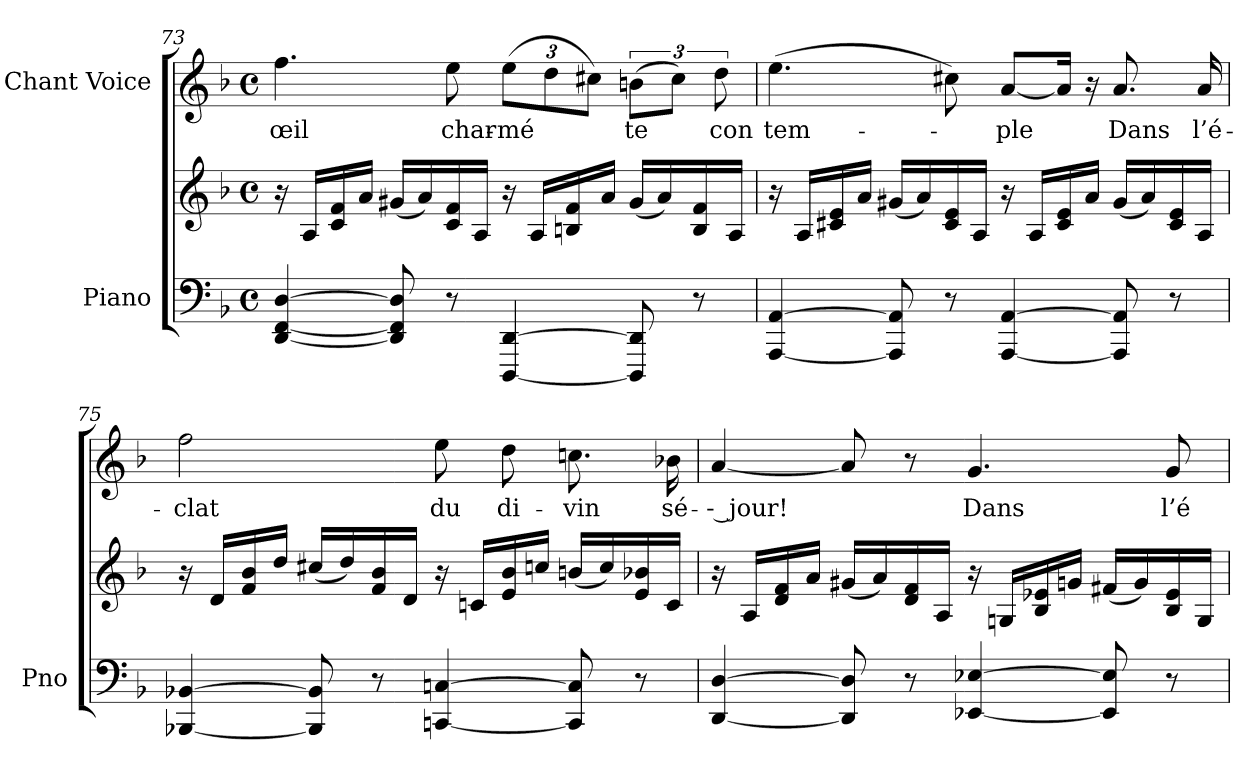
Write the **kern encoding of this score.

**kern	**kern	**kern	**text
*part2	*part2	*part1	*part1
*staff3	*staff2	*staff1	*staff1
*I"Piano	*	*I"Chant Voice	*
*I'Pno	*	*	*
*clefF4	*clefG2	*clefG2	*
*k[b-]	*k[b-]	*k[b-]	*
*M4/4	*M4/4	*M4/4	*
*met(c)	*met(c)	*met(c)	*
=73	=73	=73	=73
[4DD/ [4FF/ [4D/	16r	4.ff\	œil
.	16A/LL	.	.
.	16c/ 16f/	.	.
.	16a/JJ	.	.
8DD/] 8FF/] 8D/]	(16g#X/LL	.	.
.	16a/)	.	.
8r	16c/ 16f/	8ee\	char-
.	16A/JJ	.	.
[4DDD/ [4DD/	16r	(12ee\L	-mé
.	16A/LL	.	.
.	.	12dd\	.
.	16Bn/ 16f/	.	.
.	.	12cc#X\J)	.
.	16a/JJ	.	.
8DDD/] 8DD/]	(16g#/LL	(12bn\L	te
.	16a/)	.	.
.	.	12cc#\J)	.
8r	16B/ 16f/	.	.
.	.	12dd\	con
.	16A/JJ	.	.
=74	=74	=74	=74
[4AAA/ [4AA/	16r	(4.ee\	tem-
.	16A/LL	.	.
.	16c#X/ 16e/	.	.
.	16a/JJ	.	.
8AAA/] 8AA/]	(16g#X/LL	.	.
.	16a/)	.	.
8r	16c#/ 16e/	8cc#X\)	.
.	16A/JJ	.	.
[4AAA/ [4AA/	16r	[8a/L	-ple
.	16A/LL	.	.
.	16c#/ 16e/	16a/Jk]	.
.	16a/JJ	16r	.
8AAA/] 8AA/]	(16g#/LL	8.a/	Dans
.	16a/)	.	.
8r	16c#/ 16e/	.	.
.	16A/JJ	16a/	l’é-
=75	=75	=75	=75
[4BBB-X/ [4BB-X/	16r	2ff\	-clat
.	16d/LL	.	.
.	16f/ 16b-/	.	.
.	16dd/JJ	.	.
8BBB-/] 8BB-/]	(16cc#X/LL	.	.
.	16dd/)	.	.
8r	16f/ 16b-/	.	.
.	16d/JJ	.	.
[4CCn/ [4Cn/	16r	8ee\	du
.	16cn/LL	.	.
.	16e/ 16b-/	8dd\	di-
.	16ccn/JJ	.	.
8CC/] 8C/]	(16bn/LL	8.ccn\	-vin
.	16cc/)	.	.
8r	16e/ 16b-X/	.	.
.	16c/JJ	16b-X\	sé-
=76	=76	=76	=76
[4DD/ [4D/	16r	[4a/	-- jour!
.	16A/LL	.	.
.	16d/ 16f/	.	.
.	16a/JJ	.	.
8DD/] 8D/]	(16g#X/LL	8a/]	.
.	16a/)	.	.
8r	16d/ 16f/	8r	.
.	16A/JJ	.	.
[4EE-X/ [4E-X/	16r	4.g/	Dans
.	16Gn/LL	.	.
.	16B-/ 16e-X/	.	.
.	16gn/JJ	.	.
8EE-/] 8E-/]	(16f#X/LL	.	.
.	16g/)	.	.
8r	16B-/ 16e-/	8g/	l’é-
.	16G/JJ	.	.
=	=	=	=
*-	*-	*-	*-
